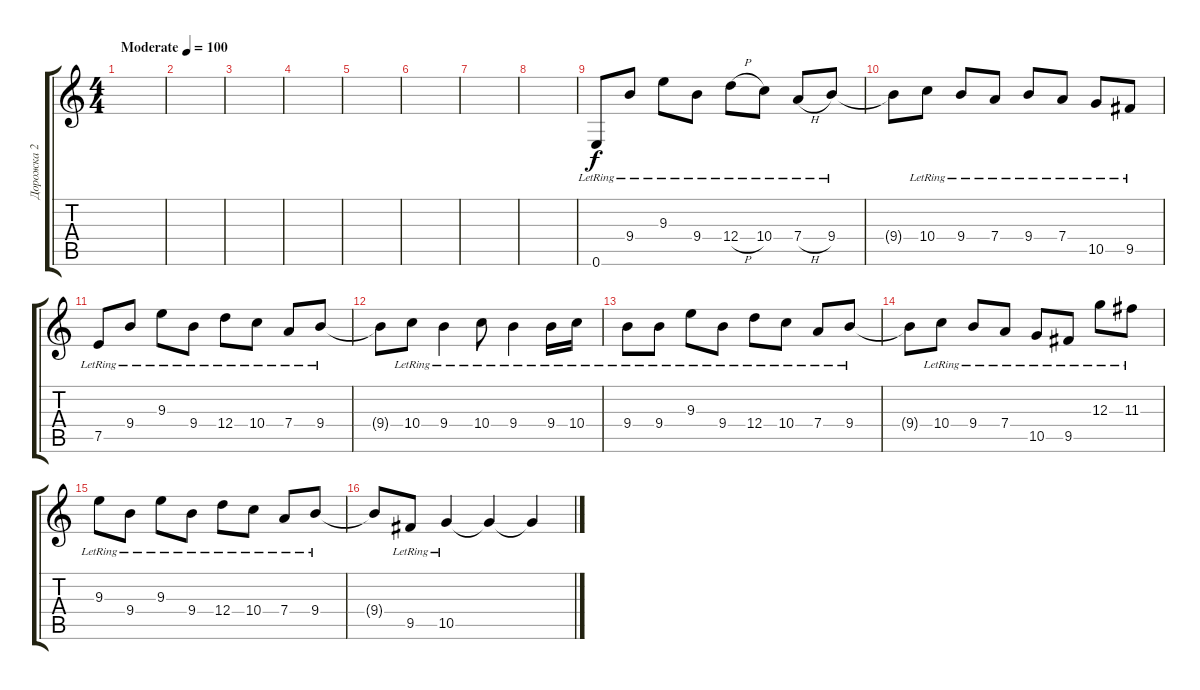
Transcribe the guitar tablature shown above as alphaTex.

\track ("Дорожка 2" "Дорожка 2") {instrument distortionguitar}
\staff {score tabs}
\tuning (E4 B3 G3 D3 A2 E2) {hide}
\ts (4 4)
\tempo (100 "Moderate")
\clef g2
\ks c
|
|
|
|
|
|
|
|
0.6{lr}.8 9.4{lr}.8 9.3{lr}.8 9.4{lr}.8 12.4{h lr}.8 10.4{lr}.8 7.4{h lr}.8 9.4{lr}.8 |
9.4{t}.8 10.4{lr}.8 9.4{lr}.8 7.4{lr}.8 9.4{lr}.8 7.4{lr}.8 10.5{lr}.8 9.5{lr}.8 |
7.5{lr}.8 9.4{lr}.8 9.3{lr}.8 9.4{lr}.8 12.4{lr}.8 10.4{lr}.8 7.4{lr}.8 9.4{lr}.8 |
9.4{t}.8 10.4{lr}.8 9.4{lr}.4 10.4{lr}.8 9.4{lr}.4 9.4{lr}.16 10.4{lr}.16 |
9.4{lr}.8 9.4{lr}.8 9.3{lr}.8 9.4{lr}.8 12.4{lr}.8 10.4{lr}.8 7.4{lr}.8 9.4{lr}.8 |
9.4{t}.8 10.4{lr}.8 9.4{lr}.8 7.4{lr}.8 10.5{lr}.8 9.5{lr}.8 12.3{lr}.8 11.3{lr}.8 |
9.3{lr}.8 9.4{lr}.8 9.3{lr}.8 9.4{lr}.8 12.4{lr}.8 10.4{lr}.8 7.4{lr}.8 9.4{lr}.8 |
9.4{t}.8 9.5{lr}.8 10.5{lr}.4 10.5{t}.4 10.5{t}.4
